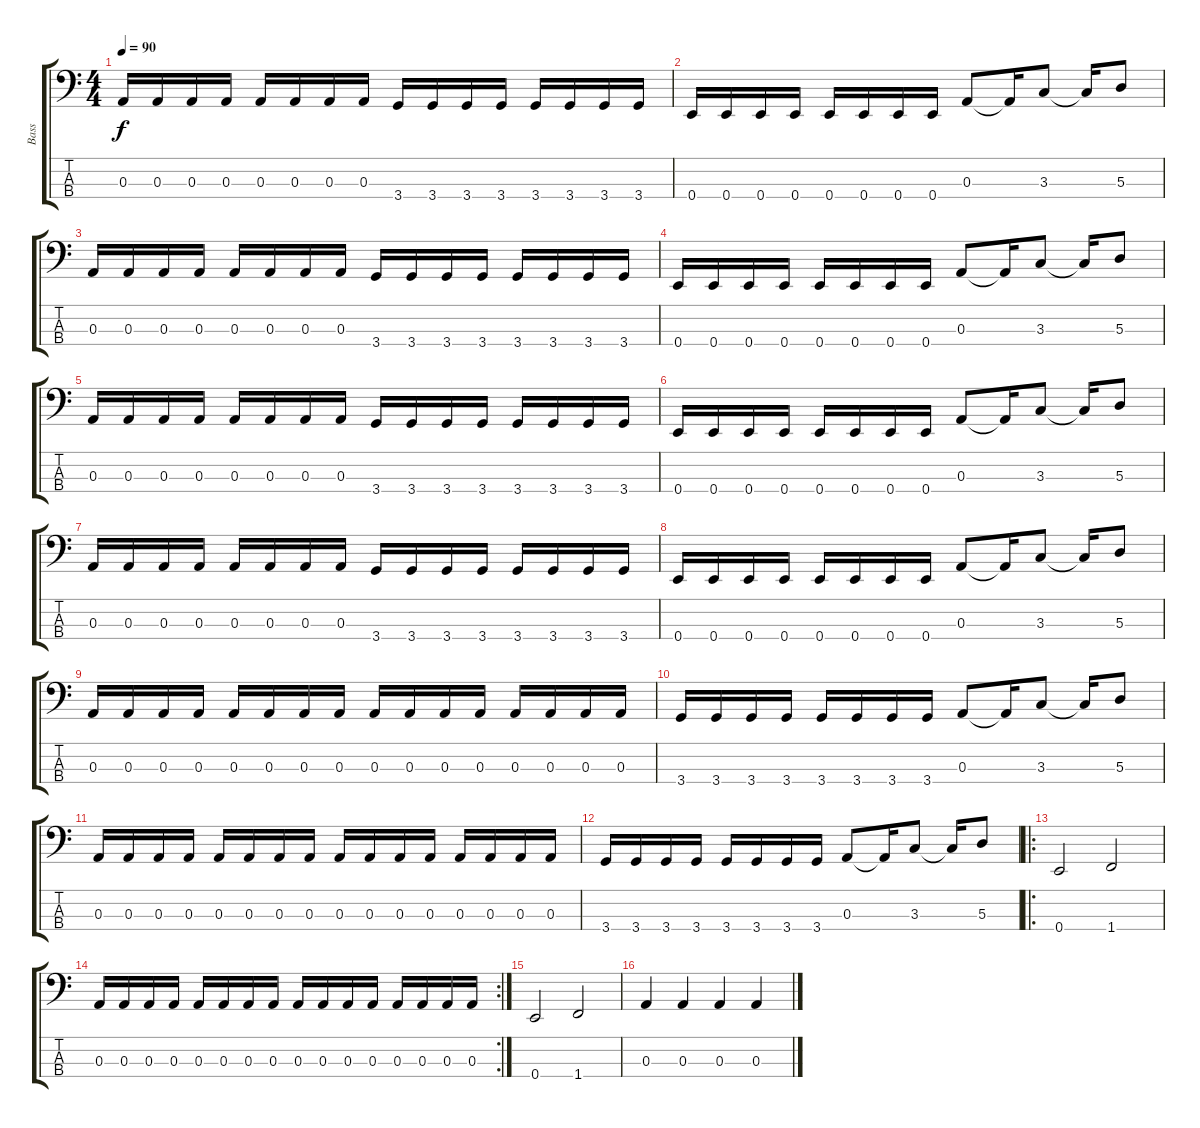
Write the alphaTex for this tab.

\track ("Bass" "Bass") {instrument electricbasspick}
\staff {score tabs}
\tuning (G2 D2 A1 E1) {hide}
\ts (4 4)
\tempo 90
\clef f4
\ks c
0.3.16{dy f} 0.3.16 0.3.16 0.3.16 0.3.16 0.3.16 0.3.16 0.3.16 3.4.16 3.4.16 3.4.16 3.4.16 3.4.16 3.4.16 3.4.16 3.4.16 |
0.4.16 0.4.16 0.4.16 0.4.16 0.4.16 0.4.16 0.4.16 0.4.16 0.3.8 0.3{t}.16 3.3.8 3.3{t}.16 5.3.8 |
0.3.16 0.3.16 0.3.16 0.3.16 0.3.16 0.3.16 0.3.16 0.3.16 3.4.16 3.4.16 3.4.16 3.4.16 3.4.16 3.4.16 3.4.16 3.4.16 |
0.4.16 0.4.16 0.4.16 0.4.16 0.4.16 0.4.16 0.4.16 0.4.16 0.3.8 0.3{t}.16 3.3.8 3.3{t}.16 5.3.8 |
0.3.16 0.3.16 0.3.16 0.3.16 0.3.16 0.3.16 0.3.16 0.3.16 3.4.16 3.4.16 3.4.16 3.4.16 3.4.16 3.4.16 3.4.16 3.4.16 |
0.4.16 0.4.16 0.4.16 0.4.16 0.4.16 0.4.16 0.4.16 0.4.16 0.3.8 0.3{t}.16 3.3.8 3.3{t}.16 5.3.8 |
0.3.16 0.3.16 0.3.16 0.3.16 0.3.16 0.3.16 0.3.16 0.3.16 3.4.16 3.4.16 3.4.16 3.4.16 3.4.16 3.4.16 3.4.16 3.4.16 |
0.4.16 0.4.16 0.4.16 0.4.16 0.4.16 0.4.16 0.4.16 0.4.16 0.3.8 0.3{t}.16 3.3.8 3.3{t}.16 5.3.8 |
0.3.16 0.3.16 0.3.16 0.3.16 0.3.16 0.3.16 0.3.16 0.3.16 0.3.16 0.3.16 0.3.16 0.3.16 0.3.16 0.3.16 0.3.16 0.3.16 |
3.4.16 3.4.16 3.4.16 3.4.16 3.4.16 3.4.16 3.4.16 3.4.16 0.3.8 0.3{t}.16 3.3.8 3.3{t}.16 5.3.8 |
0.3.16 0.3.16 0.3.16 0.3.16 0.3.16 0.3.16 0.3.16 0.3.16 0.3.16 0.3.16 0.3.16 0.3.16 0.3.16 0.3.16 0.3.16 0.3.16 |
3.4.16 3.4.16 3.4.16 3.4.16 3.4.16 3.4.16 3.4.16 3.4.16 0.3.8 0.3{t}.16 3.3.8 3.3{t}.16 5.3.8 |
\ro
0.4.2 1.4.2 |
\rc 2
0.3.16 0.3.16 0.3.16 0.3.16 0.3.16 0.3.16 0.3.16 0.3.16 0.3.16 0.3.16 0.3.16 0.3.16 0.3.16 0.3.16 0.3.16 0.3.16 |
0.4.2 1.4.2 |
0.3.4 0.3.4 0.3.4 0.3.4
